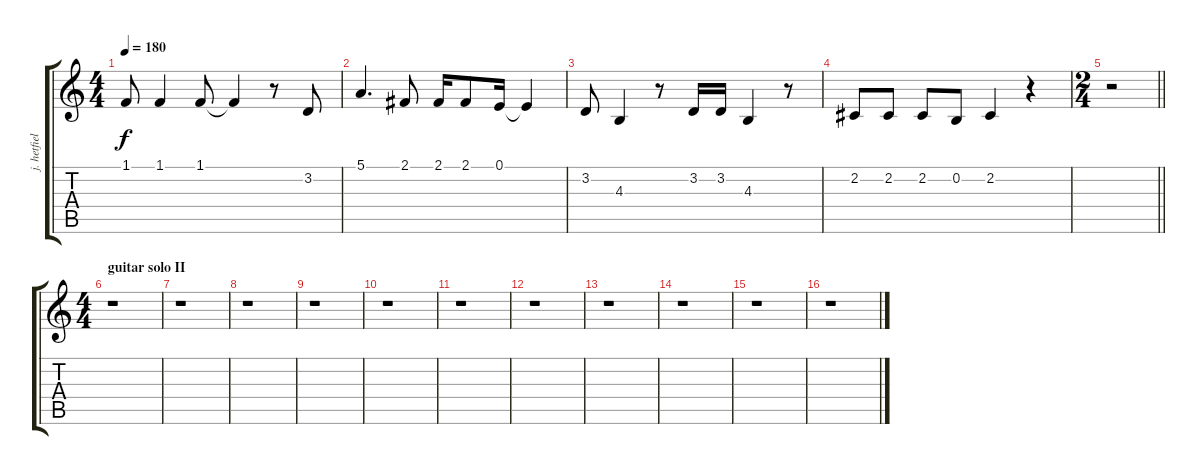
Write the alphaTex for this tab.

\track ("j. hetfield - lead vocals" "j. hetfiel") {instrument cello}
\staff {score tabs}
\tuning (E4 B3 G3 D3 A2 E2) {hide}
\ts (4 4)
\tempo 180
\clef g2
\ks c
1.1.8{dy f} 1.1.4 1.1.8 1.1{t}.4 r.8 3.2.8 |
5.1.4{d} 2.1.8 2.1.16 2.1.8 0.1.16 0.1{t}.4 |
3.2.8 4.3.4 r.8 3.2.16 3.2.16 4.3.4 r.8 |
2.2.8 2.2.8 2.2.8 0.2.8 2.2.4 r.4 |
\ts (2 4)
\barLineRight lightlight
r.2 |
\ts (4 4)
\section ("" "guitar solo II")
r.1 |
r.1 |
r.1 |
r.1 |
r.1 |
r.1 |
r.1 |
r.1 |
r.1 |
r.1 |
r.1
